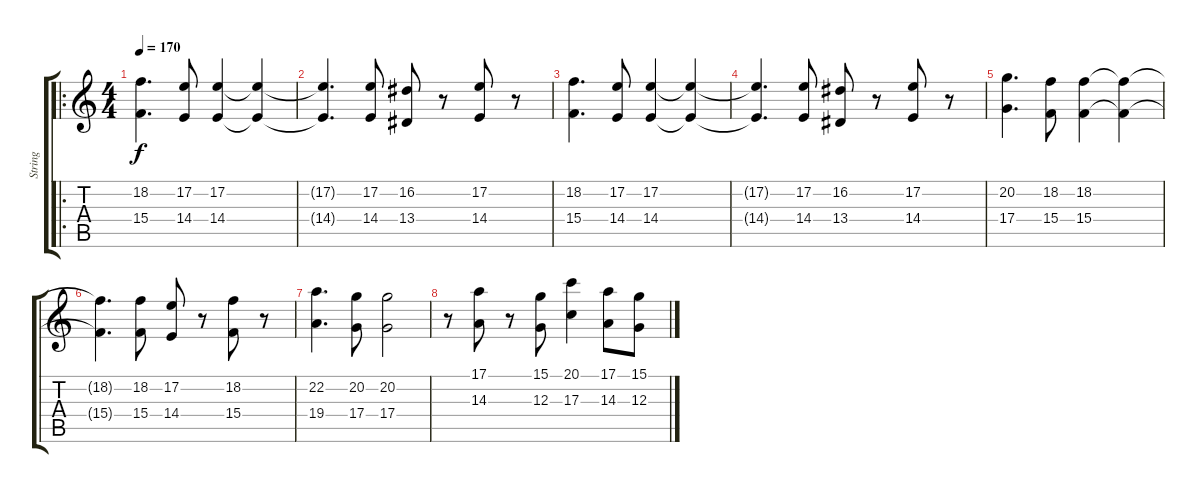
\track ("String" "String") {instrument stringensemble1}
\staff {score tabs}
\tuning (E4 B3 G3 D3 A2 E2) {hide}
\ro
\ts (4 4)
\tempo 170
\clef g2
\ks c
(18.2 15.4).4{d dy f} (17.2 14.4).8 (17.2 14.4).4 (17.2{t} 14.4{t}).4 |
(17.2{t} 14.4{t}).4{d} (17.2 14.4).8 (16.2 13.4).8 r.8 (17.2 14.4).8 r.8 |
(18.2 15.4).4{d} (17.2 14.4).8 (17.2 14.4).4 (17.2{t} 14.4{t}).4 |
(17.2{t} 14.4{t}).4{d} (17.2 14.4).8 (16.2 13.4).8 r.8 (17.2 14.4).8 r.8 |
(20.2 17.4).4{d} (18.2 15.4).8 (18.2 15.4).4 (18.2{t} 15.4{t}).4 |
(18.2{t} 15.4{t}).4{d} (18.2 15.4).8 (17.2 14.4).8 r.8 (18.2 15.4).8 r.8 |
(22.2 19.4).4{d} (20.2 17.4).8 (20.2 17.4).2 |
r.8 (17.1 14.3).8 r.8 (15.1 12.3).8 (20.1 17.3).4 (17.1 14.3).8 (15.1 12.3).8
